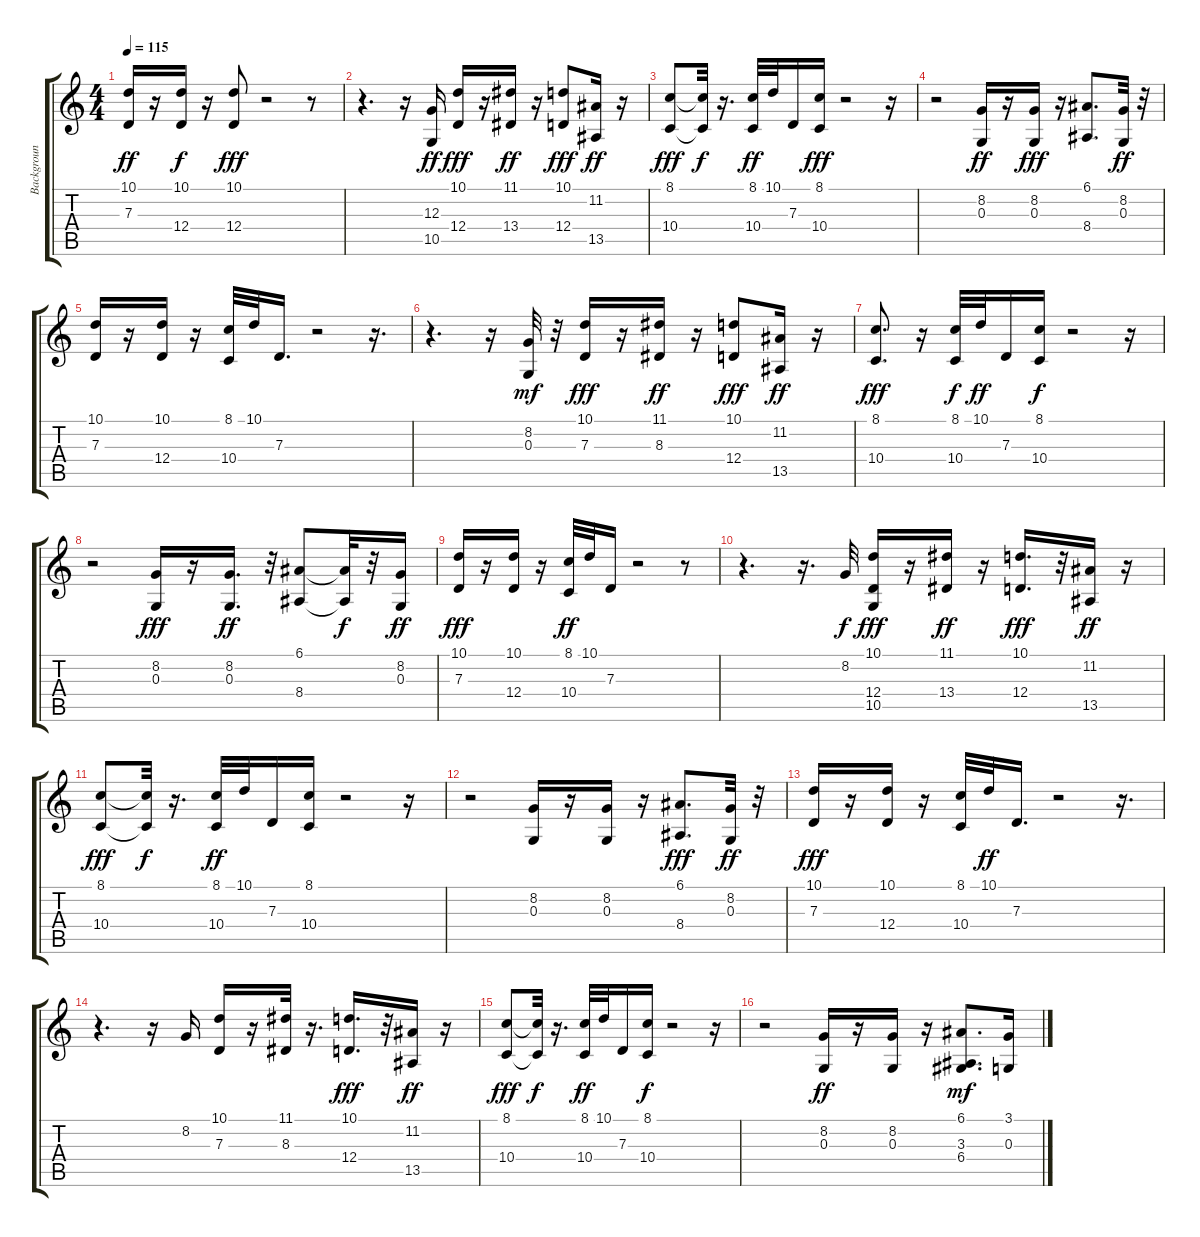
\track ("Backgroun" "Backgroun") {instrument blownbottle}
\staff {score tabs}
\tuning (E4 B3 G3 D3 A2 E2) {hide}
\ts (4 4)
\tempo 115
\clef g2
\ks c
(10.1 7.3).16{dy ff} r.16 (10.1 12.4).16{dy f} r.16 (10.1 12.4).8{dy fff} r.2 r.8 |
r.4{d} r.16 (12.3 10.5).16{dy ff} (10.1 12.4).16{dy fff} r.16 (11.1 13.4).16{dy ff} r.16 (10.1 12.4).8{dy fff} (11.2 13.5).16{dy ff} r.16 |
(8.1 10.4).8{dy fff} (8.1{t} 10.4{t}).32{dy f} r.16{d} (8.1 10.4).32{dy ff} 10.1.32 7.3.16 (8.1 10.4).16{dy fff} r.2 r.16 |
r.2 (8.2 0.3).16{dy ff} r.16 (8.2 0.3).16{dy fff} r.16 (6.1 8.4).8{d} (8.2 0.3).32{dy ff} r.32 |
(10.1 7.3).16 r.16 (10.1 12.4).16 r.16 (8.1 10.4).32 10.1.32 7.3.16{d} r.2 r.16{d} |
r.4{d} r.16 (8.2 0.3).32{dy mf} r.32 (10.1 7.3).16{dy fff} r.16 (11.1 8.3).16{dy ff} r.16 (10.1 12.4).8{dy fff} (11.2 13.5).16{dy ff} r.16 |
(8.1 10.4).8{d dy fff} r.16 (8.1 10.4).32{dy f} 10.1.32{dy ff} 7.3.16 (8.1 10.4).16{dy f} r.2 r.16 |
r.2 (8.2 0.3).16{dy fff} r.16 (8.2 0.3).16{d dy ff} r.32 (6.1 8.4).8 (6.1{t} 8.4{t}).32{dy f} r.32 (8.2 0.3).16{dy ff} |
(10.1 7.3).16{dy fff} r.16 (10.1 12.4).16 r.16 (8.1 10.4).32{dy ff} 10.1.32 7.3.16 r.2 r.8 |
r.4{d} r.16{d} 8.2.32{dy f} (10.1 12.4 10.5).16{dy fff} r.16 (11.1 13.4).16{dy ff} r.16 (10.1 12.4).16{d dy fff} r.32 (11.2 13.5).16{dy ff} r.16 |
(8.1 10.4).8{dy fff} (8.1{t} 10.4{t}).32{dy f} r.16{d} (8.1 10.4).32{dy ff} 10.1.32 7.3.16 (8.1 10.4).16 r.2 r.16 |
r.2 (8.2 0.3).16 r.16 (8.2 0.3).16 r.16 (6.1 8.4).8{d dy fff} (8.2 0.3).32{dy ff} r.32 |
(10.1 7.3).16{dy fff} r.16 (10.1 12.4).16 r.16 (8.1 10.4).32 10.1.32{dy ff} 7.3.16{d} r.2 r.16{d} |
r.4{d} r.16 8.2.16 (10.1 7.3).16 r.16 (11.1 8.3).32 r.16{d} (10.1 12.4).16{d dy fff} r.32 (11.2 13.5).16{dy ff} r.16 |
(8.1 10.4).8{dy fff} (8.1{t} 10.4{t}).32{dy f} r.16{d} (8.1 10.4).32{dy ff} 10.1.32 7.3.16 (8.1 10.4).16{dy f} r.2 r.16 |
r.2 (8.2 0.3).16{dy ff} r.16 (8.2 0.3).16 r.16 (6.1 3.3 6.4).8{d dy mf} (3.1 0.3).16
